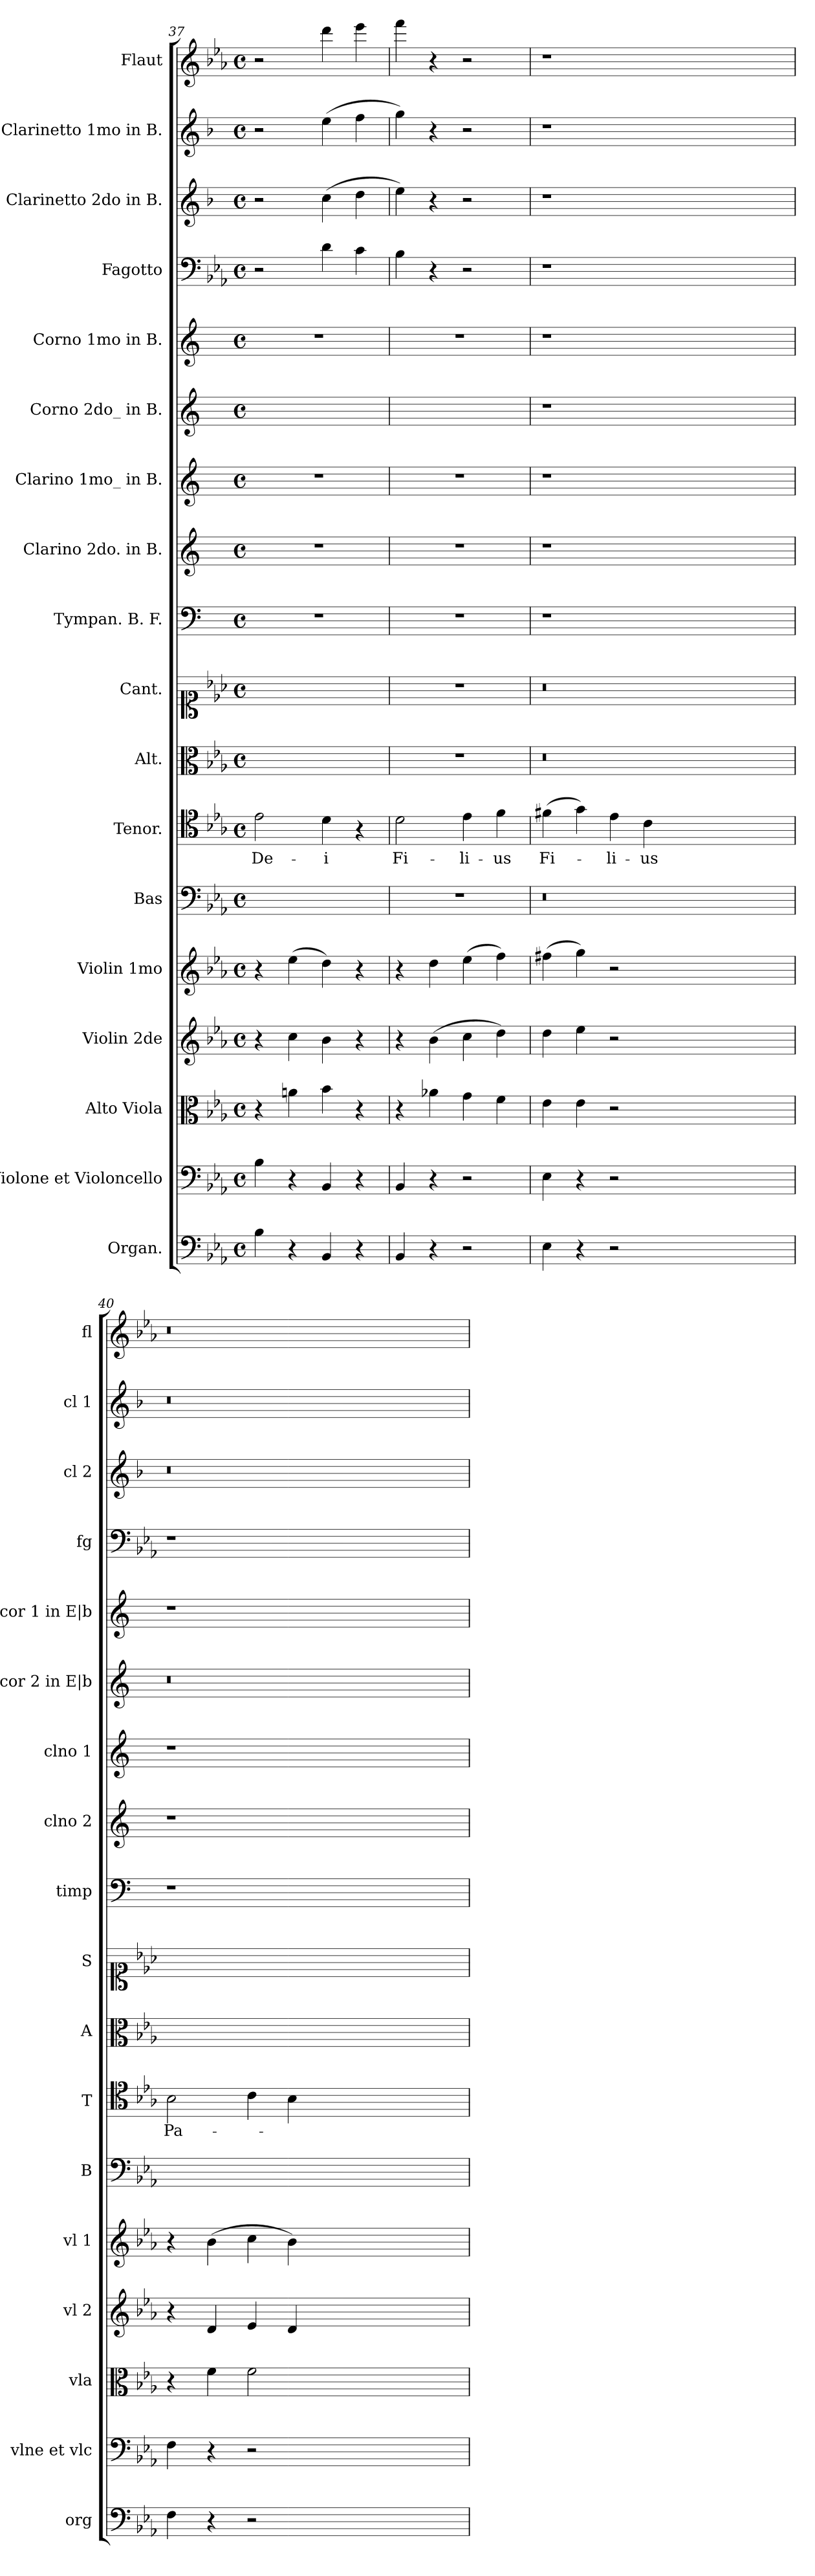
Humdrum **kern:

**kern	**kern	**kern	**kern	**kern	**kern	**kern	**text	**kern	**kern	**kern	**kern	**kern	**kern	**kern	**kern	**kern	**kern	**kern
*part18	*part17	*part16	*part15	*part14	*part13	*part12	*part12	*part11	*part10	*part9	*part8	*part7	*part6	*part5	*part4	*part3	*part2	*part1
*staff18	*staff17	*staff16	*staff15	*staff14	*staff13	*staff12	*staff12	*staff11	*staff10	*staff9	*staff8	*staff7	*staff6	*staff5	*staff4	*staff3	*staff2	*staff1
*I"Organ.	*I"Violone et Violoncello	*I"Alto Viola	*I"Violin 2de	*I"Violin 1mo	*I"Bas	*I"Tenor.	*	*I"Alt.	*I"Cant.	*I"Tympan. B. F.	*I"Clarino 2do. in B.	*I"Clarino 1mo_ in B.	*I"Corno 2do_ in B.	*I"Corno 1mo in B.	*I"Fagotto	*I"Clarinetto 2do in B.	*I"Clarinetto 1mo in B.	*I"Flaut
*I'org	*I'vlne et vlc	*I'vla	*I'vl 2	*I'vl 1	*I'B	*I'T	*	*I'A	*I'S	*I'timp	*I'clno 2	*I'clno 1	*I'cor 2 in E|b	*I'cor 1 in E|b	*I'fg	*I'cl 2	*I'cl 1	*I'fl
*clefF4	*clefF4	*clefC3	*clefG2	*clefG2	*clefF4	*clefC4	*	*clefC3	*clefC1	*clefF4	*clefG2	*clefG2	*clefG2	*clefG2	*clefF4	*clefG2	*clefG2	*clefG2
*	*	*	*	*	*	*	*	*	*	*	*ITrd-2c-3	*ITrd-2c-3	*ITrd5c9	*ITrd5c9	*	*ITrd1c2	*ITrd1c2	*
*k[b-e-a-]	*k[b-e-a-]	*k[b-e-a-]	*k[b-e-a-]	*k[b-e-a-]	*k[b-e-a-]	*k[b-e-a-]	*	*k[b-e-a-]	*k[b-e-a-]	*	*k[b-e-a-]	*k[b-e-a-]	*k[b-e-a-]	*k[b-e-a-]	*k[b-e-a-]	*k[b-e-a-]	*k[b-e-a-]	*k[b-e-a-]
*E-:	*E-:	*E-:	*E-:	*E-:	*E-:	*E-:	*	*E-:	*E-:	*	*E-:	*E-:	*E-:	*E-:	*E-:	*E-:	*E-:	*E-:
*M4/4	*M4/4	*M4/4	*M4/4	*M4/4	*M4/4	*M4/4	*	*M4/4	*M4/4	*M4/4	*M4/4	*M4/4	*M4/4	*M4/4	*M4/4	*M4/4	*M4/4	*M4/4
*met(c)	*met(c)	*met(c)	*met(c)	*met(c)	*met(c)	*met(c)	*	*met(c)	*met(c)	*met(c)	*met(c)	*met(c)	*met(c)	*met(c)	*met(c)	*met(c)	*met(c)	*met(c)
=37	=37	=37	=37	=37	=37	=37	=37	=37	=37	=37	=37	=37	=37	=37	=37	=37	=37	=37
4B-\	4B-\	4r	4r	4r	1ryy	2e-\	De-	1ryy	1ryy	1r	1r	1r	1ryy	1r	2r	2r	2r	2r
4r	4r	4an\	4cc\	(4ee-\	.	.	.	.	.	.	.	.	.	.	.	.	.	.
4BB-/	4BB-/	4b-\	4b-\	4dd\)	.	4d\	-i	.	.	.	.	.	.	.	4d\	(4b-\	(4dd\	4ddd\
4r	4r	4r	4r	4r	.	4r	.	.	.	.	.	.	.	.	4c\	4cc\	4ee-\	4eee-\
=38	=38	=38	=38	=38	=38	=38	=38	=38	=38	=38	=38	=38	=38	=38	=38	=38	=38	=38
4BB-/	4BB-/	4r	4r	4r	1r	2d\	Fi-	1r	1r	1r	1r	1r	1ryy	1r	4B-\	4dd\)	4ff\)	4fff\
4r	4r	4a-X\	(4b-\	4dd\	.	.	.	.	.	.	.	.	.	.	4r	4r	4r	4r
2r	2r	4g\	4cc\	(4ee-\	.	4e-\	-li-	.	.	.	.	.	.	.	2r	2r	2r	2r
.	.	4f\	4dd\)	4ff\)	.	4f\	-us	.	.	.	.	.	.	.	.	.	.	.
=39	=39	=39	=39	=39	=39	=39	=39	=39	=39	=39	=39	=39	=39	=39	=39	=39	=39	=39
4E-\	4E-\	4e-\	4dd\	(4ff#X\	0.r	(4f#X\	Fi-	0.r	0.r	1r	1r	1r	1r	1r	1r	1r	1r	1r
4r	4r	4e-\	4ee-\	4gg\)	.	4g\)	.	.	.	.	.	.	.	.	.	.	.	.
2r	2r	2r	2r	2r	.	4e-\	-li-	.	.	.	.	.	.	.	.	.	.	.
.	.	.	.	.	.	4c\	-us	.	.	.	.	.	.	.	.	.	.	.
0ryy	0ryy	0ryy	0ryy	0ryy	.	0ryy	.	.	.	0ryy	0ryy	0ryy	0ryy	0ryy	0ryy	0ryy	0ryy	0ryy
=40	=40	=40	=40	=40	=40	=40	=40	=40	=40	=40	=40	=40	=40	=40	=40	=40	=40	=40
4F\	4F\	4r	4r	4r	0.ryy	2B-\	Pa-	0.ryy	0.ryy	1r	1r	1r	0.r	1r	1r	0.r	0.r	0.r
4r	4r	4f\	4d/	(4b-\	.	.	.	.	.	.	.	.	.	.	.	.	.	.
2r	2r	2f\	4e-/	4cc\	.	4c\	.	.	.	.	.	.	.	.	.	.	.	.
.	.	.	4d/	4b-\)	.	4B-\	.	.	.	.	.	.	.	.	.	.	.	.
0ryy	0ryy	0ryy	0ryy	0ryy	.	0ryy	.	.	.	0ryy	0ryy	0ryy	.	0ryy	0ryy	.	.	.
=	=	=	=	=	=	=	=	=	=	=	=	=	=	=	=	=	=	=
*-	*-	*-	*-	*-	*-	*-	*-	*-	*-	*-	*-	*-	*-	*-	*-	*-	*-	*-
